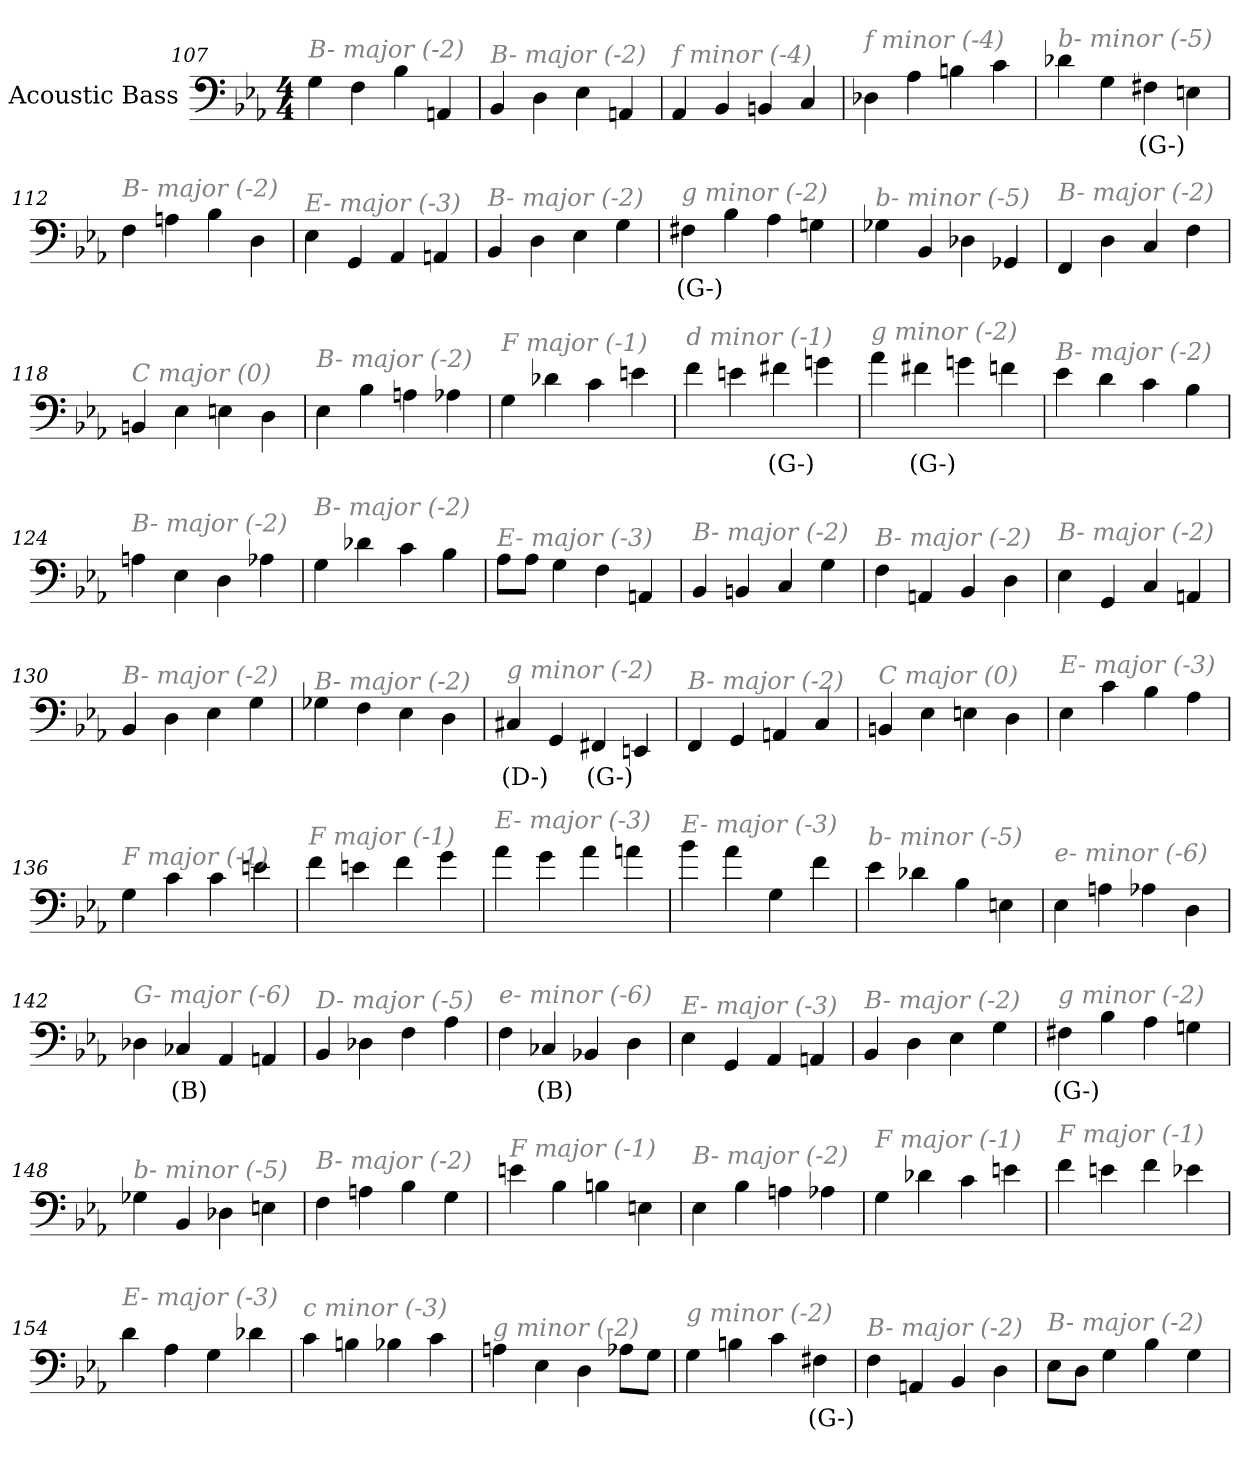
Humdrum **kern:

**kern	**text
*part1	*part1
*staff1	*staff1
*I"Acoustic Bass	*
*clefF4	*
*ITrd7c12	*
*k[b-e-a-]	*
*E-:	*
*M4/4	*
=107	=107
!LO:TX:i:color=#808080:t=B- major (-2)	!
4GG	.
4FF	.
4BB-	.
4AAAn	.
=108	=108
!LO:TX:i:color=#808080:t=B- major (-2)	!
4BBB-	.
4DD	.
4EE-	.
4AAAn	.
=109	=109
!LO:TX:i:color=#808080:t=f minor (-4)	!
4AAA-	.
4BBB-	.
4BBBn	.
4CC	.
=110	=110
!LO:TX:i:color=#808080:t=f minor (-4)	!
4DD-X	.
4AA-	.
4BBn	.
4C	.
=111	=111
!LO:TX:i:color=#808080:t=b- minor (-5)	!
4D-X	.
4GG	.
4FF#Xi	(G-)
4EEn	.
=112	=112
!LO:TX:i:color=#808080:t=B- major (-2)	!
4FF	.
4AAn	.
4BB-	.
4DD	.
=113	=113
!LO:TX:i:color=#808080:t=E- major (-3)	!
4EE-	.
4GGG	.
4AAA-	.
4AAAn	.
=114	=114
!LO:TX:i:color=#808080:t=B- major (-2)	!
4BBB-	.
4DD	.
4EE-	.
4GG	.
=115	=115
!LO:TX:i:color=#808080:t=g minor (-2)	!
4FF#Xj	(G-)
4BB-	.
4AA-	.
4GGn	.
=116	=116
!LO:TX:i:color=#808080:t=b- minor (-5)	!
4GG-X	.
4BBB-	.
4DD-X	.
4GGG-X	.
=117	=117
!LO:TX:i:color=#808080:t=B- major (-2)	!
4FFF	.
4DD	.
4CC	.
4FF	.
=118	=118
!LO:TX:i:color=#808080:t=C major (0)	!
4BBBn	.
4EE-	.
4EEn	.
4DD	.
=119	=119
!LO:TX:i:color=#808080:t=B- major (-2)	!
4EE-	.
4BB-	.
4AAn	.
4AA-X	.
=120	=120
!LO:TX:i:color=#808080:t=F major (-1)	!
4GG	.
4D-X	.
4C	.
4En	.
=121	=121
!LO:TX:i:color=#808080:t=d minor (-1)	!
4F	.
4En	.
4F#Xj	(G-)
4Gn	.
=122	=122
!LO:TX:i:color=#808080:t=g minor (-2)	!
4A-	.
4F#Xj	(G-)
4Gn	.
4F	.
=123	=123
!LO:TX:i:color=#808080:t=B- major (-2)	!
4E-	.
4D	.
4C	.
4BB-	.
=124	=124
!LO:TX:i:color=#808080:t=B- major (-2)	!
4AAn	.
4EE-	.
4DD	.
4AA-X	.
=125	=125
!LO:TX:i:color=#808080:t=B- major (-2)	!
4GG	.
4D-X	.
4C	.
4BB-	.
=126	=126
!LO:TX:i:color=#808080:t=E- major (-3)	!
8AA-L	.
8AA-J	.
4GG	.
4FF	.
4AAAn	.
=127	=127
!LO:TX:i:color=#808080:t=B- major (-2)	!
4BBB-	.
4BBBn	.
4CC	.
4GG	.
=128	=128
!LO:TX:i:color=#808080:t=B- major (-2)	!
4FF	.
4AAAn	.
4BBB-	.
4DD	.
=129	=129
!LO:TX:i:color=#808080:t=B- major (-2)	!
4EE-	.
4GGG	.
4CC	.
4AAAn	.
=130	=130
!LO:TX:i:color=#808080:t=B- major (-2)	!
4BBB-	.
4DD	.
4EE-	.
4GG	.
=131	=131
!LO:TX:i:color=#808080:t=B- major (-2)	!
4GG-X	.
4FF	.
4EE-	.
4DD	.
=132	=132
!LO:TX:i:color=#808080:t=g minor (-2)	!
4CC#Xj	(D-)
4GGG	.
4FFF#Xj	(G-)
4EEEn	.
=133	=133
!LO:TX:i:color=#808080:t=B- major (-2)	!
4FFF	.
4GGG	.
4AAAn	.
4CC	.
=134	=134
!LO:TX:i:color=#808080:t=C major (0)	!
4BBBn	.
4EE-	.
4EEn	.
4DD	.
=135	=135
!LO:TX:i:color=#808080:t=E- major (-3)	!
4EE-	.
4C	.
4BB-	.
4AA-	.
=136	=136
!LO:TX:i:color=#808080:t=F major (-1)	!
4GG	.
4C	.
4C	.
4En	.
=137	=137
!LO:TX:i:color=#808080:t=F major (-1)	!
4F	.
4En	.
4F	.
4G	.
=138	=138
!LO:TX:i:color=#808080:t=E- major (-3)	!
4A-	.
4G	.
4A-	.
4An	.
=139	=139
!LO:TX:i:color=#808080:t=E- major (-3)	!
4B-	.
4A-	.
4GG	.
4F	.
=140	=140
!LO:TX:i:color=#808080:t=b- minor (-5)	!
4E-	.
4D-X	.
4BB-	.
4EEn	.
=141	=141
!LO:TX:i:color=#808080:t=e- minor (-6)	!
4EE-	.
4AAn	.
4AA-X	.
4DD	.
=142	=142
!LO:TX:i:color=#808080:t=G- major (-6)	!
4DD-X	.
4CC-Xj	(B)
4AAA-	.
4AAAn	.
=143	=143
!LO:TX:i:color=#808080:t=D- major (-5)	!
4BBB-	.
4DD-X	.
4FF	.
4AA-	.
=144	=144
!LO:TX:i:color=#808080:t=e- minor (-6)	!
4FF	.
4CC-Xj	(B)
4BBB-X	.
4DD	.
=145	=145
!LO:TX:i:color=#808080:t=E- major (-3)	!
4EE-	.
4GGG	.
4AAA-	.
4AAAn	.
=146	=146
!LO:TX:i:color=#808080:t=B- major (-2)	!
4BBB-	.
4DD	.
4EE-	.
4GG	.
=147	=147
!LO:TX:i:color=#808080:t=g minor (-2)	!
4FF#Xj	(G-)
4BB-	.
4AA-	.
4GGn	.
=148	=148
!LO:TX:i:color=#808080:t=b- minor (-5)	!
4GG-X	.
4BBB-	.
4DD-X	.
4EEn	.
=149	=149
!LO:TX:i:color=#808080:t=B- major (-2)	!
4FF	.
4AAn	.
4BB-	.
4GG	.
=150	=150
!LO:TX:i:color=#808080:t=F major (-1)	!
4En	.
4BB-	.
4BBn	.
4EEn	.
=151	=151
!LO:TX:i:color=#808080:t=B- major (-2)	!
4EE-	.
4BB-	.
4AAn	.
4AA-X	.
=152	=152
!LO:TX:i:color=#808080:t=F major (-1)	!
4GG	.
4D-X	.
4C	.
4En	.
=153	=153
!LO:TX:i:color=#808080:t=F major (-1)	!
4F	.
4En	.
4F	.
4E-X	.
=154	=154
!LO:TX:i:color=#808080:t=E- major (-3)	!
4D	.
4AA-	.
4GG	.
4D-X	.
=155	=155
!LO:TX:i:color=#808080:t=c minor (-3)	!
4C	.
4BBn	.
4BB-X	.
4C	.
=156	=156
!LO:TX:i:color=#808080:t=g minor (-2)	!
4AAn	.
4EE-	.
4DD	.
8AA-XL	.
8GGJ	.
=157	=157
!LO:TX:i:color=#808080:t=g minor (-2)	!
4GG	.
4BBn	.
4C	.
4FF#Xj	(G-)
=158	=158
!LO:TX:i:color=#808080:t=B- major (-2)	!
4FF	.
4AAAn	.
4BBB-	.
4DD	.
=159	=159
!LO:TX:i:color=#808080:t=B- major (-2)	!
8EE-L	.
8DDJ	.
4GG	.
4BB-	.
4GG	.
=	=
*-	*-
